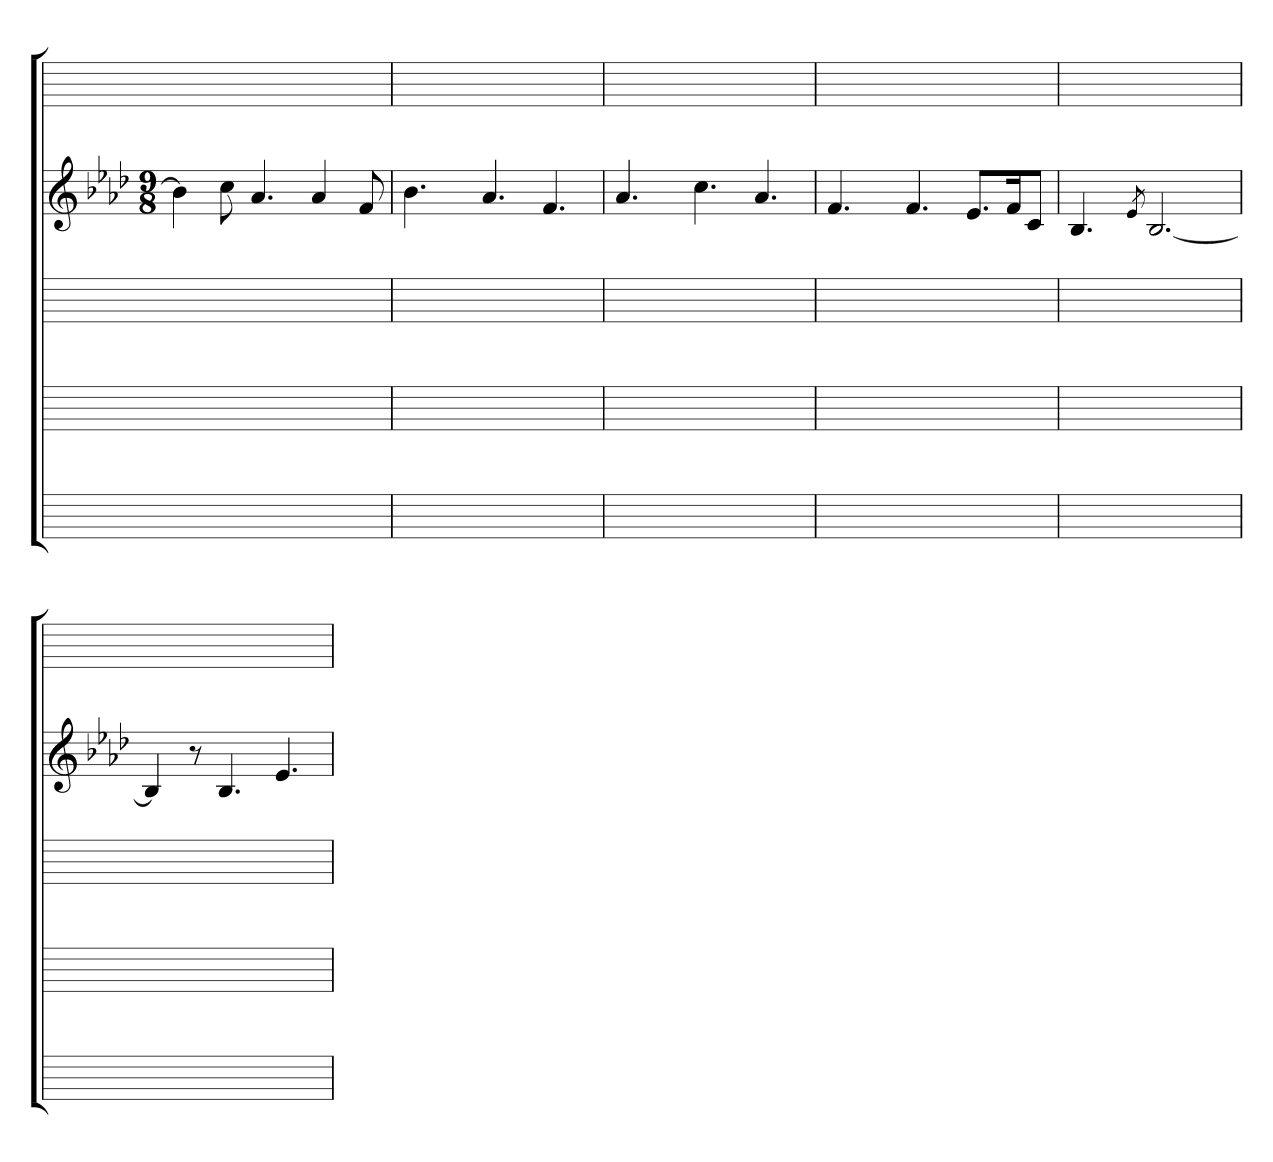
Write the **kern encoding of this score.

**kern	**kern	**kern	**kern	**kern
*part5	*part4	*part3	*part2	*part1
*staff5	*staff4	*staff3	*staff2	*staff1
*	*	*	*clefG2	*
*	*	*	*k[b-e-a-d-]	*
*	*	*	*M9/8	*
=	=	=	=	=
4ryy	4ryy	4ryy	4b-]	4ryy
2..ryy	2..ryy	2..ryy	8cc	2..ryy
.	.	.	4.a-	.
.	.	.	4a-	.
.	.	.	8f	.
=	=	=	=	=
4ryy	4ryy	4ryy	4.b-	4ryy
2..ryy	2..ryy	2..ryy	.	2..ryy
.	.	.	4.a-	.
.	.	.	4.f	.
=	=	=	=	=
4ryy	4ryy	4ryy	4.a-	4ryy
2..ryy	2..ryy	2..ryy	.	2..ryy
.	.	.	4.cc	.
.	.	.	4.a-	.
=	=	=	=	=
4ryy	4ryy	4ryy	4.f	4ryy
2..ryy	2..ryy	2..ryy	.	2..ryy
.	.	.	4.f	.
.	.	.	8.e-/L	.
.	.	.	16f/K	.
.	.	.	8c/J	.
=	=	=	=	=
4ryy	4ryy	4ryy	4.B-	4ryy
2..ryy	2..ryy	2..ryy	.	2..ryy
.	.	.	8qe-	.
.	.	.	[2.B-	.
=	=	=	=	=
4ryy	4ryy	4ryy	4B-]	4ryy
2..ryy	2..ryy	2..ryy	8r	2..ryy
.	.	.	4.B-	.
.	.	.	4.e-	.
=	=	=	=	=
*-	*-	*-	*-	*-
